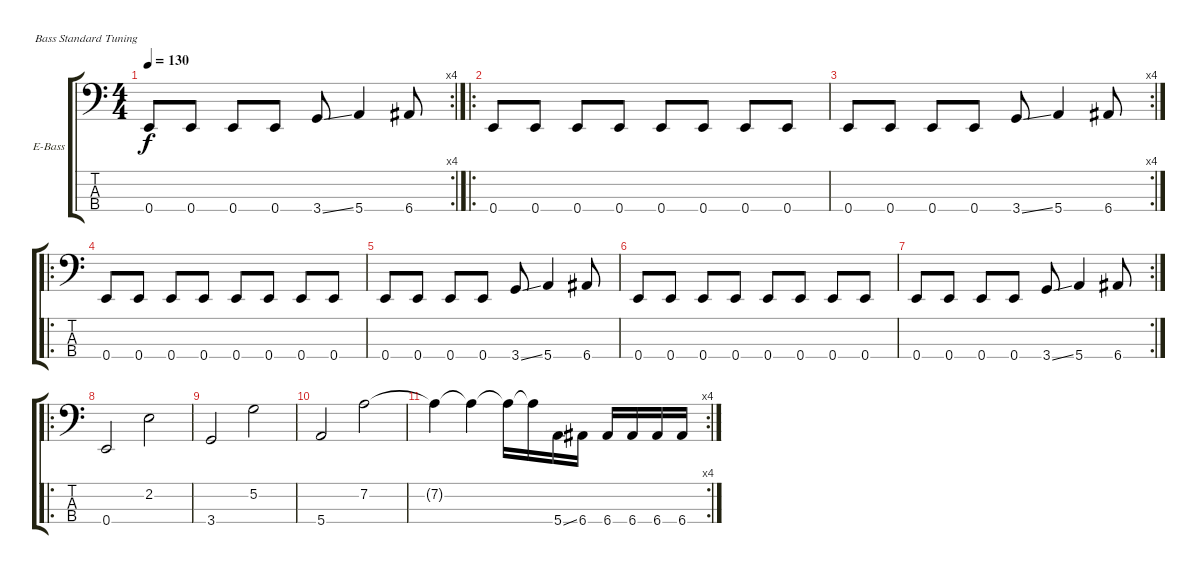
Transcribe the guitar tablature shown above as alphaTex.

\bracketExtendMode groupsimilarinstruments
\firstSystemTrackNameOrientation horizontal
\otherSystemsTrackNameOrientation horizontal
\track ("Bass guitar" "E-Bass") {instrument electricbassfinger}
\staff {score tabs}
\tuning (G2 D2 A1 E1)
\rc 4
\ts (4 4)
\tempo 130
\clef f4
\ks c
0.4.8{dy f} 0.4.8 0.4.8 0.4.8 3.4{ss}.8 5.4.4 6.4.8 |
\ro
0.4.8 0.4.8 0.4.8 0.4.8 0.4.8 0.4.8 0.4.8 0.4.8 |
\rc 4
0.4.8 0.4.8 0.4.8 0.4.8 3.4{ss}.8 5.4.4 6.4.8 |
\ro
0.4.8 0.4.8 0.4.8 0.4.8 0.4.8 0.4.8 0.4.8 0.4.8 |
0.4.8 0.4.8 0.4.8 0.4.8 3.4{ss}.8 5.4.4 6.4.8 |
0.4.8 0.4.8 0.4.8 0.4.8 0.4.8 0.4.8 0.4.8 0.4.8 |
\rc 2
0.4.8 0.4.8 0.4.8 0.4.8 3.4{ss}.8 5.4.4 6.4.8 |
\ro
0.4.2 2.2.2 |
3.4.2 5.2.2 |
5.4.2 7.2.2 |
\rc 4
7.2{t}.4 7.2{t}.4 7.2{t}.16 7.2{t}.16 5.4{ss}.16 6.4.16 6.4.16 6.4.16 6.4.16 6.4.16
